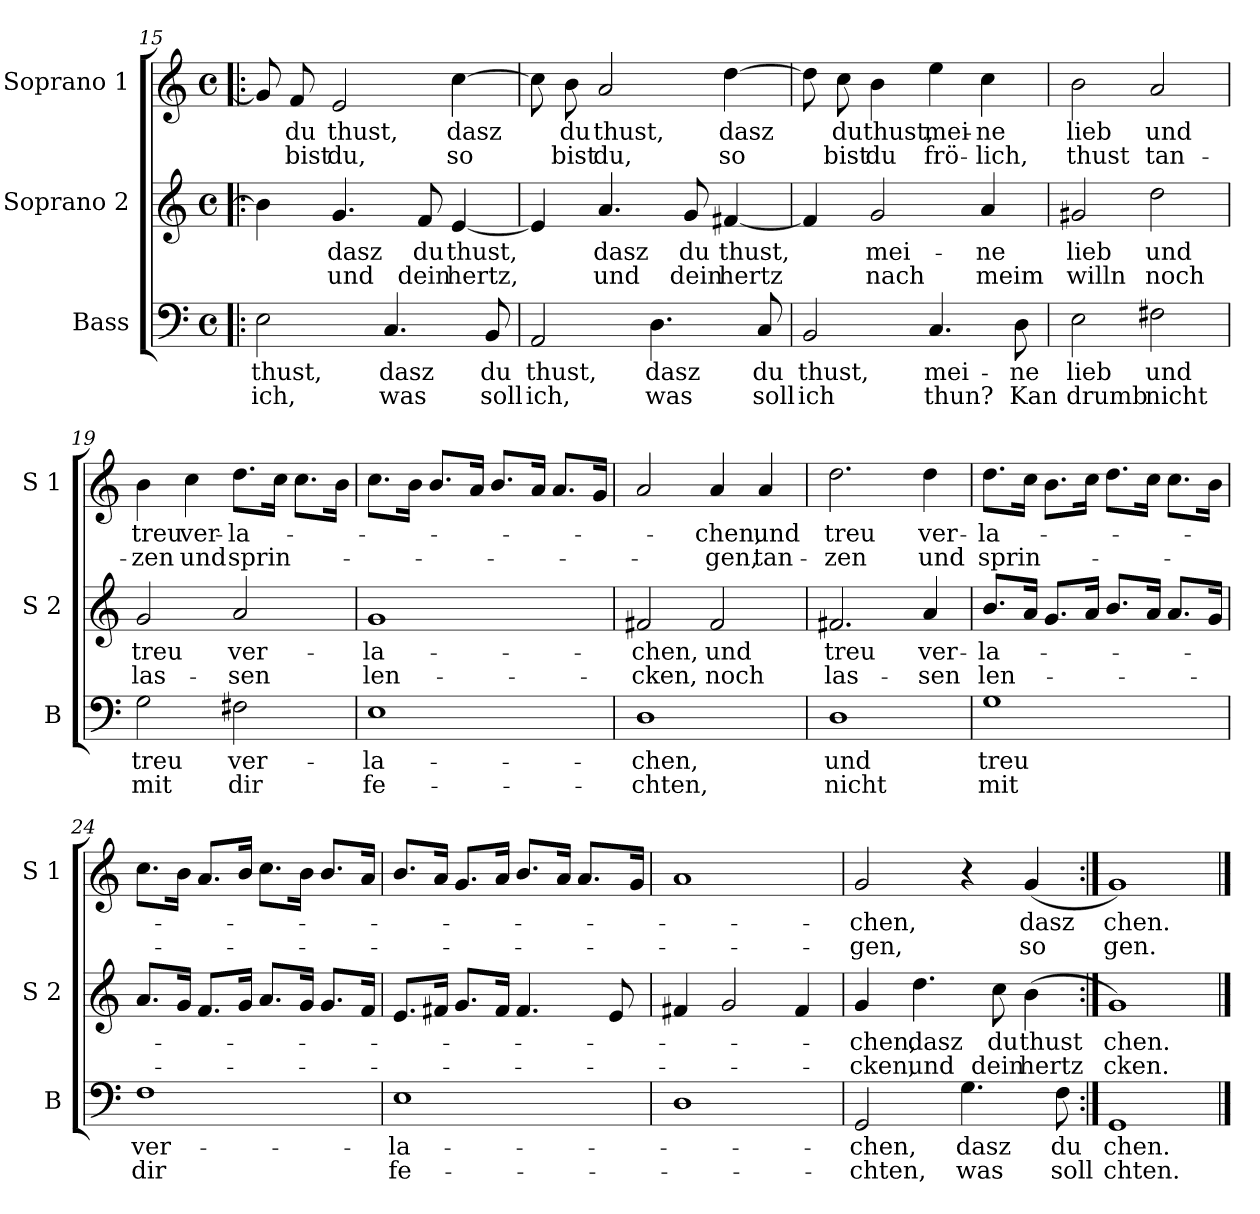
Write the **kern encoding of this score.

**kern	**text	**text	**kern	**text	**text	**kern	**text	**text
*part3	*part3	*part3	*part2	*part2	*part2	*part1	*part1	*part1
*staff3	*staff3	*staff3	*staff2	*staff2	*staff2	*staff1	*staff1	*staff1
*I"Bass	*	*	*I"Soprano 2	*	*	*I"Soprano 1	*	*
*I'B	*	*	*I'S 2	*	*	*I'S 1	*	*
!!LO:PB:g=z
*clefF4	*	*	*clefG2	*	*	*clefG2	*	*
*k[]	*	*	*k[]	*	*	*k[]	*	*
*C:	*	*	*C:	*	*	*C:	*	*
*M4/4	*	*	*M4/4	*	*	*M4/4	*	*
*met(c)	*	*	*met(c)	*	*	*met(c)	*	*
=15!|:	=15!|:	=15!|:	=15!|:	=15!|:	=15!|:	=15!|:	=15!|:	=15!|:
!	!LO:LY:b	!LO:LY:b	!	!	!	!	!	!
2E\	thust,	ich,	4b\]	.	.	8g/]	.	.
!	!	!	!	!	!	!	!LO:LY:b	!LO:LY:b
.	.	.	.	.	.	8f/	du	bist
!	!	!	!	!LO:LY:b	!LO:LY:b	!	!LO:LY:b	!LO:LY:b
.	.	.	4.g/	dasz	und	2e/	thust,	du,
!	!LO:LY:b	!LO:LY:b	!	!	!	!	!	!
4.C/	dasz	was	.	.	.	.	.	.
!	!	!	!	!LO:LY:b	!LO:LY:b	!	!	!
.	.	.	8f/	du	dein	.	.	.
!	!	!	!	!LO:LY:b	!LO:LY:b	!	!LO:LY:b	!LO:LY:b
.	.	.	[4e/	thust,	hertz,	[4cc\	dasz	so
!	!LO:LY:b	!LO:LY:b	!	!	!	!	!	!
8BB/	du	soll	.	.	.	.	.	.
=16	=16	=16	=16	=16	=16	=16	=16	=16
!	!LO:LY:b	!LO:LY:b	!	!	!	!	!	!
2AA/	thust,	ich,	4e/]	.	.	8cc\]	.	.
!	!	!	!	!	!	!	!LO:LY:b	!LO:LY:b
.	.	.	.	.	.	8b\	du	bist
!	!	!	!	!LO:LY:b	!LO:LY:b	!	!LO:LY:b	!LO:LY:b
.	.	.	4.a/	dasz	und	2a/	thust,	du,
!	!LO:LY:b	!LO:LY:b	!	!	!	!	!	!
4.D\	dasz	was	.	.	.	.	.	.
!	!	!	!	!LO:LY:b	!LO:LY:b	!	!	!
.	.	.	8g/	du	dein	.	.	.
!	!	!	!	!LO:LY:b	!LO:LY:b	!	!LO:LY:b	!LO:LY:b
.	.	.	[4f#X/	thust,	hertz	[4dd\	dasz	so
!	!LO:LY:b	!LO:LY:b	!	!	!	!	!	!
8C/	du	soll	.	.	.	.	.	.
=17	=17	=17	=17	=17	=17	=17	=17	=17
!	!LO:LY:b	!LO:LY:b	!	!	!	!	!	!
2BB/	thust,	ich	4f#/]	.	.	8dd\]	.	.
!	!	!	!	!	!	!	!LO:LY:b	!LO:LY:b
.	.	.	.	.	.	8cc\	du	bist
!	!	!	!	!LO:LY:b	!LO:LY:b	!	!LO:LY:b	!LO:LY:b
.	.	.	2g/	mei-	nach	4b\	thust,	du
!	!LO:LY:b	!LO:LY:b	!	!	!	!	!LO:LY:b	!LO:LY:b
4.C/	mei-	thun?	.	.	.	4ee\	mei-	frö-
!	!	!	!	!LO:LY:b	!LO:LY:b	!	!LO:LY:b	!LO:LY:b
.	.	.	4a/	-ne	meim	4cc\	-ne	-lich,
!	!LO:LY:b	!LO:LY:b	!	!	!	!	!	!
8D\	-ne	Kan	.	.	.	.	.	.
=18	=18	=18	=18	=18	=18	=18	=18	=18
!	!LO:LY:b	!LO:LY:b	!	!LO:LY:b	!LO:LY:b	!	!LO:LY:b	!LO:LY:b
2E\	lieb	drumb	2g#X/	lieb	willn	2b\	lieb	thust
!	!LO:LY:b	!LO:LY:b	!	!LO:LY:b	!LO:LY:b	!	!LO:LY:b	!LO:LY:b
2F#X\	und	nicht	2dd\	und	noch	2a/	und	tan-
!!LO:LB:g=z
=19	=19	=19	=19	=19	=19	=19	=19	=19
!	!LO:LY:b	!LO:LY:b	!	!LO:LY:b	!LO:LY:b	!	!LO:LY:b	!LO:LY:b
2G\	treu	mit	2g/	treu	las-	4b\	treu	-zen
!	!	!	!	!	!	!	!LO:LY:b	!LO:LY:b
.	.	.	.	.	.	4cc\	ver-	und
!	!LO:LY:b	!LO:LY:b	!	!LO:LY:b	!LO:LY:b	!	!LO:LY:b	!LO:LY:b
2F#X\	ver-	dir	2a/	ver-	-sen	8.dd\L	-la-	sprin-
.	.	.	.	.	.	16cc\Jk	.	.
.	.	.	.	.	.	8.cc\L	.	.
.	.	.	.	.	.	16b\Jk	.	.
=20	=20	=20	=20	=20	=20	=20	=20	=20
!	!LO:LY:b	!LO:LY:b	!	!LO:LY:b	!LO:LY:b	!	!	!
1E	-la-	fe-	1g	-la-	len-	8.cc\L	.	.
.	.	.	.	.	.	16b\Jk	.	.
.	.	.	.	.	.	8.b/L	.	.
.	.	.	.	.	.	16a/Jk	.	.
.	.	.	.	.	.	8.b/L	.	.
.	.	.	.	.	.	16a/Jk	.	.
.	.	.	.	.	.	8.a/L	.	.
.	.	.	.	.	.	16g/Jk	.	.
=21	=21	=21	=21	=21	=21	=21	=21	=21
!	!LO:LY:b	!LO:LY:b	!	!LO:LY:b	!LO:LY:b	!	!	!
1D	-chen,	-chten,	2f#X/	-chen,	-cken,	2a/	.	.
!	!	!	!	!LO:LY:b	!LO:LY:b	!	!LO:LY:b	!LO:LY:b
.	.	.	2f#/	und	noch	4a/	-chen,	-gen,
!	!	!	!	!	!	!	!LO:LY:b	!LO:LY:b
.	.	.	.	.	.	4a/	und	tan-
=22	=22	=22	=22	=22	=22	=22	=22	=22
!	!LO:LY:b	!LO:LY:b	!	!LO:LY:b	!LO:LY:b	!	!LO:LY:b	!LO:LY:b
1D	und	nicht	2.f#X/	treu	las-	2.dd\	treu	-zen
!	!	!	!	!LO:LY:b	!LO:LY:b	!	!LO:LY:b	!LO:LY:b
.	.	.	4a/	ver-	-sen	4dd\	ver-	und
=23	=23	=23	=23	=23	=23	=23	=23	=23
!	!LO:LY:b	!LO:LY:b	!	!LO:LY:b	!LO:LY:b	!	!LO:LY:b	!LO:LY:b
1G	treu	mit	8.b/L	-la-	len-	8.dd\L	-la-	sprin-
.	.	.	16a/Jk	.	.	16cc\Jk	.	.
.	.	.	8.g/L	.	.	8.b\L	.	.
.	.	.	16a/Jk	.	.	16cc\Jk	.	.
.	.	.	8.b/L	.	.	8.dd\L	.	.
.	.	.	16a/Jk	.	.	16cc\Jk	.	.
.	.	.	8.a/L	.	.	8.cc\L	.	.
.	.	.	16g/Jk	.	.	16b\Jk	.	.
!!LO:LB:g=z
=24	=24	=24	=24	=24	=24	=24	=24	=24
!	!LO:LY:b	!LO:LY:b	!	!	!	!	!	!
1F	ver-	dir	8.a/L	.	.	8.cc\L	.	.
.	.	.	16g/Jk	.	.	16b\Jk	.	.
.	.	.	8.f/L	.	.	8.a/L	.	.
.	.	.	16g/Jk	.	.	16b/Jk	.	.
.	.	.	8.a/L	.	.	8.cc\L	.	.
.	.	.	16g/Jk	.	.	16b\Jk	.	.
.	.	.	8.g/L	.	.	8.b/L	.	.
.	.	.	16f/Jk	.	.	16a/Jk	.	.
=25	=25	=25	=25	=25	=25	=25	=25	=25
!	!LO:LY:b	!LO:LY:b	!	!	!	!	!	!
1E	-la-	fe-	8.e/L	.	.	8.b/L	.	.
.	.	.	16f#X/Jk	.	.	16a/Jk	.	.
.	.	.	8.g/L	.	.	8.g/L	.	.
.	.	.	16f#/Jk	.	.	16a/Jk	.	.
.	.	.	4.f#/	.	.	8.b/L	.	.
.	.	.	.	.	.	16a/Jk	.	.
.	.	.	.	.	.	8.a/L	.	.
.	.	.	8e/	.	.	.	.	.
.	.	.	.	.	.	16g/Jk	.	.
=26	=26	=26	=26	=26	=26	=26	=26	=26
1D	.	.	4f#X/	.	.	1a	.	.
.	.	.	2g/	.	.	.	.	.
.	.	.	4f#/	.	.	.	.	.
=27	=27	=27	=27	=27	=27	=27	=27	=27
!	!LO:LY:b	!LO:LY:b	!	!LO:LY:b	!LO:LY:b	!	!LO:LY:b	!LO:LY:b
2GG/	-chen,	-chten,	4g/	-chen,	-cken,	2g/	-chen,	-gen,
!	!	!	!	!LO:LY:b	!LO:LY:b	!	!	!
.	.	.	4.dd\	dasz	und	.	.	.
!	!LO:LY:b	!LO:LY:b	!	!	!	!	!	!
4.G\	dasz	was	.	.	.	4r	.	.
!	!	!	!	!LO:LY:b	!LO:LY:b	!	!	!
.	.	.	8cc\	du	dein	.	.	.
!	!	!	!	!LO:LY:b	!LO:LY:b	!	!LO:LY:b	!LO:LY:b
.	.	.	(>4b\	thust	hertz	(<4g/	dasz	so
!	!LO:LY:b	!LO:LY:b	!	!	!	!	!	!
8F\	du	soll	.	.	.	.	.	.
=28:|!	=28:|!	=28:|!	=28:|!	=28:|!	=28:|!	=28:|!	=28:|!	=28:|!
!	!LO:LY:b	!LO:LY:b	!	!LO:LY:b	!LO:LY:b	!	!LO:LY:b	!LO:LY:b
1GG	chen.	chten.	1g)	chen.	cken.	1g)	chen.	gen.
==	==	==	==	==	==	==	==	==
*-	*-	*-	*-	*-	*-	*-	*-	*-
